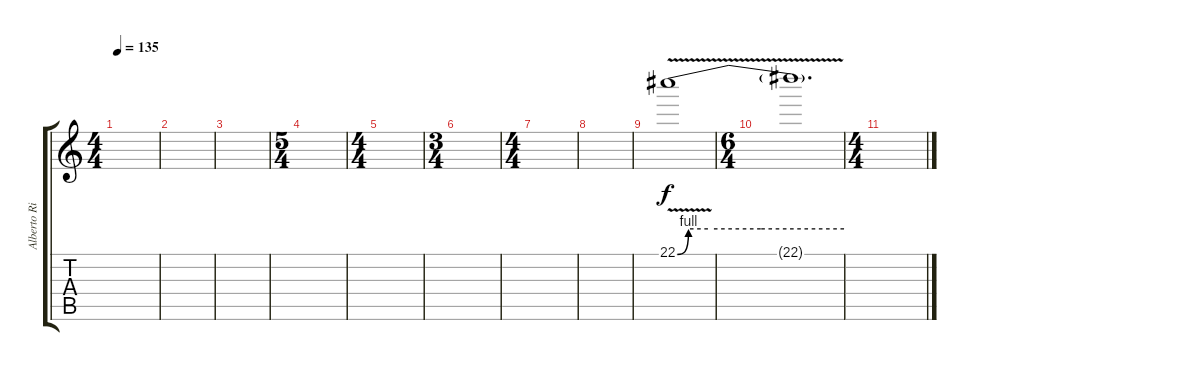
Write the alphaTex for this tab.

\track ("Alberto Rionda (I)" "Alberto Ri") {instrument distortionguitar}
\staff {score tabs}
\tuning (Eb4 Bb3 Gb3 Db3 Ab2 Eb2) {hide}
\ts (4 4)
\tempo 135
\clef g2
\ks c
|
|
|
\ts (5 4)
|
\ts (4 4)
|
\ts (3 4)
|
\ts (4 4)
|
|
22.1{be (custom 0 0 4 4 11 4 30 4 60 4) v}.1{dy f} |
\ts (6 4)
22.1{t}.1{d} |
\ts (4 4)
